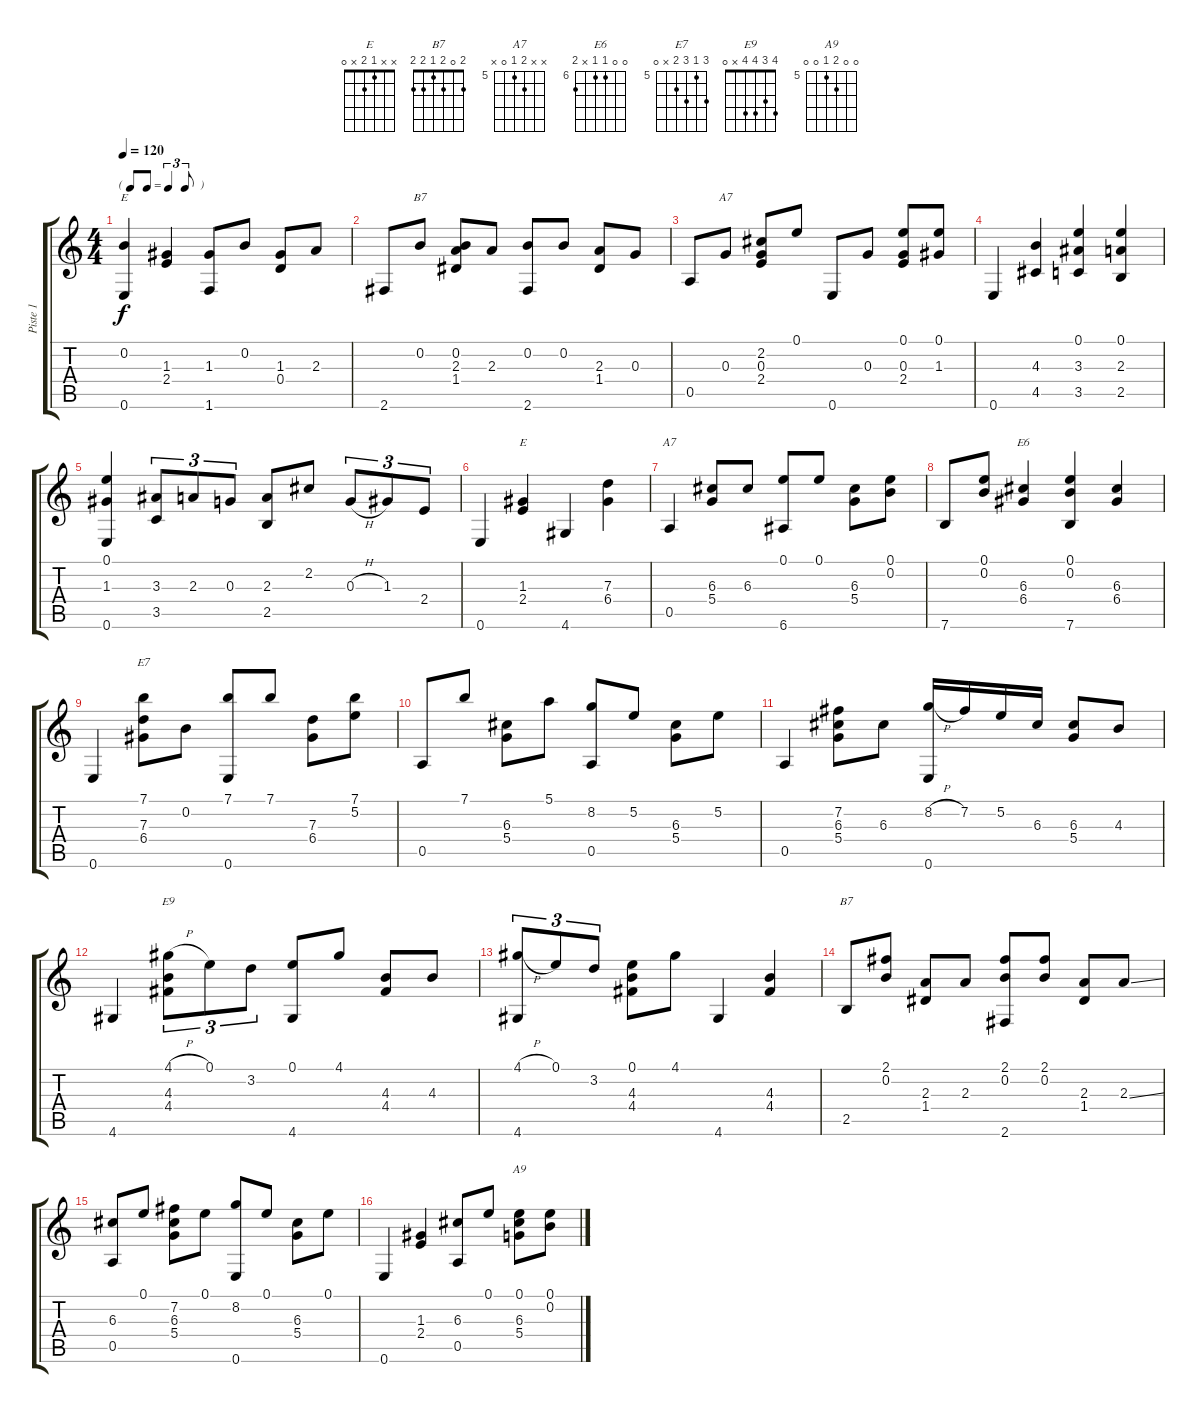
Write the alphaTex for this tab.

\track ("Piste 1" "Piste 1") {instrument acousticguitarnylon}
\staff {score tabs}
\tuning (E4 B3 G3 D3 A2 E2) {hide}
\chord ("E" x 0 1 2 x 0)
\chord ("B7" x 0 2 1 x 2)
\chord ("A7" 0 2 0 2 0 0)
\chord ("E" x x 1 2 x 0)
\chord ("A7" x x 6 5 0 x) {firstfret 5}
\chord ("E6" 0 0 6 6 x 7) {firstfret 6}
\chord ("E7" 7 5 7 6 x 0) {firstfret 5}
\chord ("E9" 4 3 4 4 x 0)
\chord ("B7" 2 0 2 1 2 2)
\chord ("A9" 0 0 6 5 0 0) {firstfret 5}
\ts (4 4)
\tf triplet8th
\tempo 120
\clef g2
\ks c
(0.2 0.6).4{ch "E" dy f} (1.3 2.4).4 (1.3 1.6).8 0.2.8 (1.3 0.4).8 2.3.8 |
2.6.8 0.2.8{ch "B7"} (0.2 2.3 1.4).8 2.3.8 (0.2 2.6).8 0.2.8 (2.3 1.4).8 0.3.8 |
0.5.8 0.3.8{ch "A7"} (2.2 0.3 2.4).8 0.1.8 0.6.8 0.3.8 (0.1 0.3 2.4).8 (0.1 1.3).8 |
0.6.4 (4.3 4.5).4 (0.1 3.3 3.5).4 (0.1 2.3 2.5).4 |
(0.1 1.3 0.6).4 (3.3 3.5).8{tu (3 2)} 2.3.8{tu (3 2)} 0.3.8{tu (3 2)} (2.3 2.5).8 2.2.8 0.3{h}.8{tu (3 2)} 1.3.8{tu (3 2)} 2.4.8{tu (3 2)} |
0.6.4 (1.3 2.4).4{ch "E"} 4.6.4 (7.3 6.4).4 |
0.5.4{ch "A7"} (6.3 5.4).8 6.3.8 (0.1 6.6).8 0.1.8 (6.3 5.4).8 (0.1 0.2).8 |
7.6.8 (0.1 0.2).8 (6.3 6.4).4{ch "E6"} (0.1 0.2 7.6).4 (6.3 6.4).4 |
0.6.4 (7.1 7.3 6.4).8{ch "E7"} 0.2.8 (7.1 0.6).8 7.1.8 (7.3 6.4).8 (7.1 5.2).8 |
0.5.8 7.1.8 (6.3 5.4).8 5.1.8 (8.2 0.5).8 5.2.8 (6.3 5.4).8 5.2.8 |
0.5.4 (7.2 6.3 5.4).8 6.3.8 (8.2{h} 0.6).16 7.2.16 5.2.16 6.3.16 (6.3 5.4).8 4.3.8 |
4.6.4 (4.1{h} 4.3 4.4).8{tu (3 2) ch "E9"} 0.1.8{tu (3 2)} 3.2.8{tu (3 2)} (0.1 4.6).8 4.1.8 (4.3 4.4).8 4.3.8 |
(4.1{h} 4.6).8{tu (3 2)} 0.1.8{tu (3 2)} 3.2.8{tu (3 2)} (0.1 4.3 4.4).8 4.1.8 4.6.4 (4.3 4.4).4 |
2.5.8{ch "B7"} (2.1 0.2).8 (2.3 1.4).8 2.3.8 (2.1 0.2 2.6).8 (2.1 0.2).8 (2.3 1.4).8 2.3{ss}.8 |
(6.3 0.5).8 0.1.8 (7.2 6.3 5.4).8 0.1.8 (8.2 0.6).8 0.1.8 (6.3 5.4).8 0.1.8 |
0.6.4 (1.3 2.4).4 (6.3 0.5).8 0.1.8 (0.1 6.3 5.4).8{ch "A9"} (0.1 0.2).8
